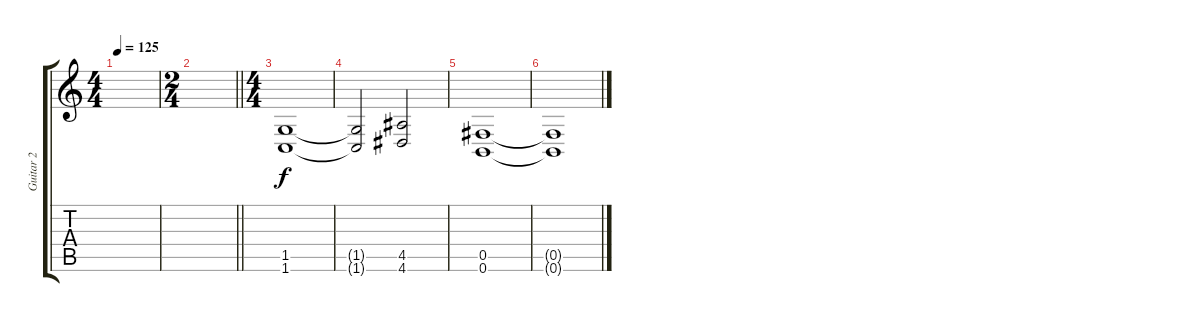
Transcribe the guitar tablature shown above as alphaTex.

\track ("Guitar 2" "Guitar 2") {instrument distortionguitar}
\staff {score tabs}
\tuning (Db4 Ab3 E3 B2 Gb2 B1) {hide}
\ts (4 4)
\tempo 125
\clef g2
\ks c
|
\ts (2 4)
\barLineRight lightlight
|
\ts (4 4)
(1.5 1.6).1 |
(1.5{t} 1.6{t}).2 (4.5 4.6).2 |
(0.5 0.6).1 |
(0.5{t} 0.6{t}).1
